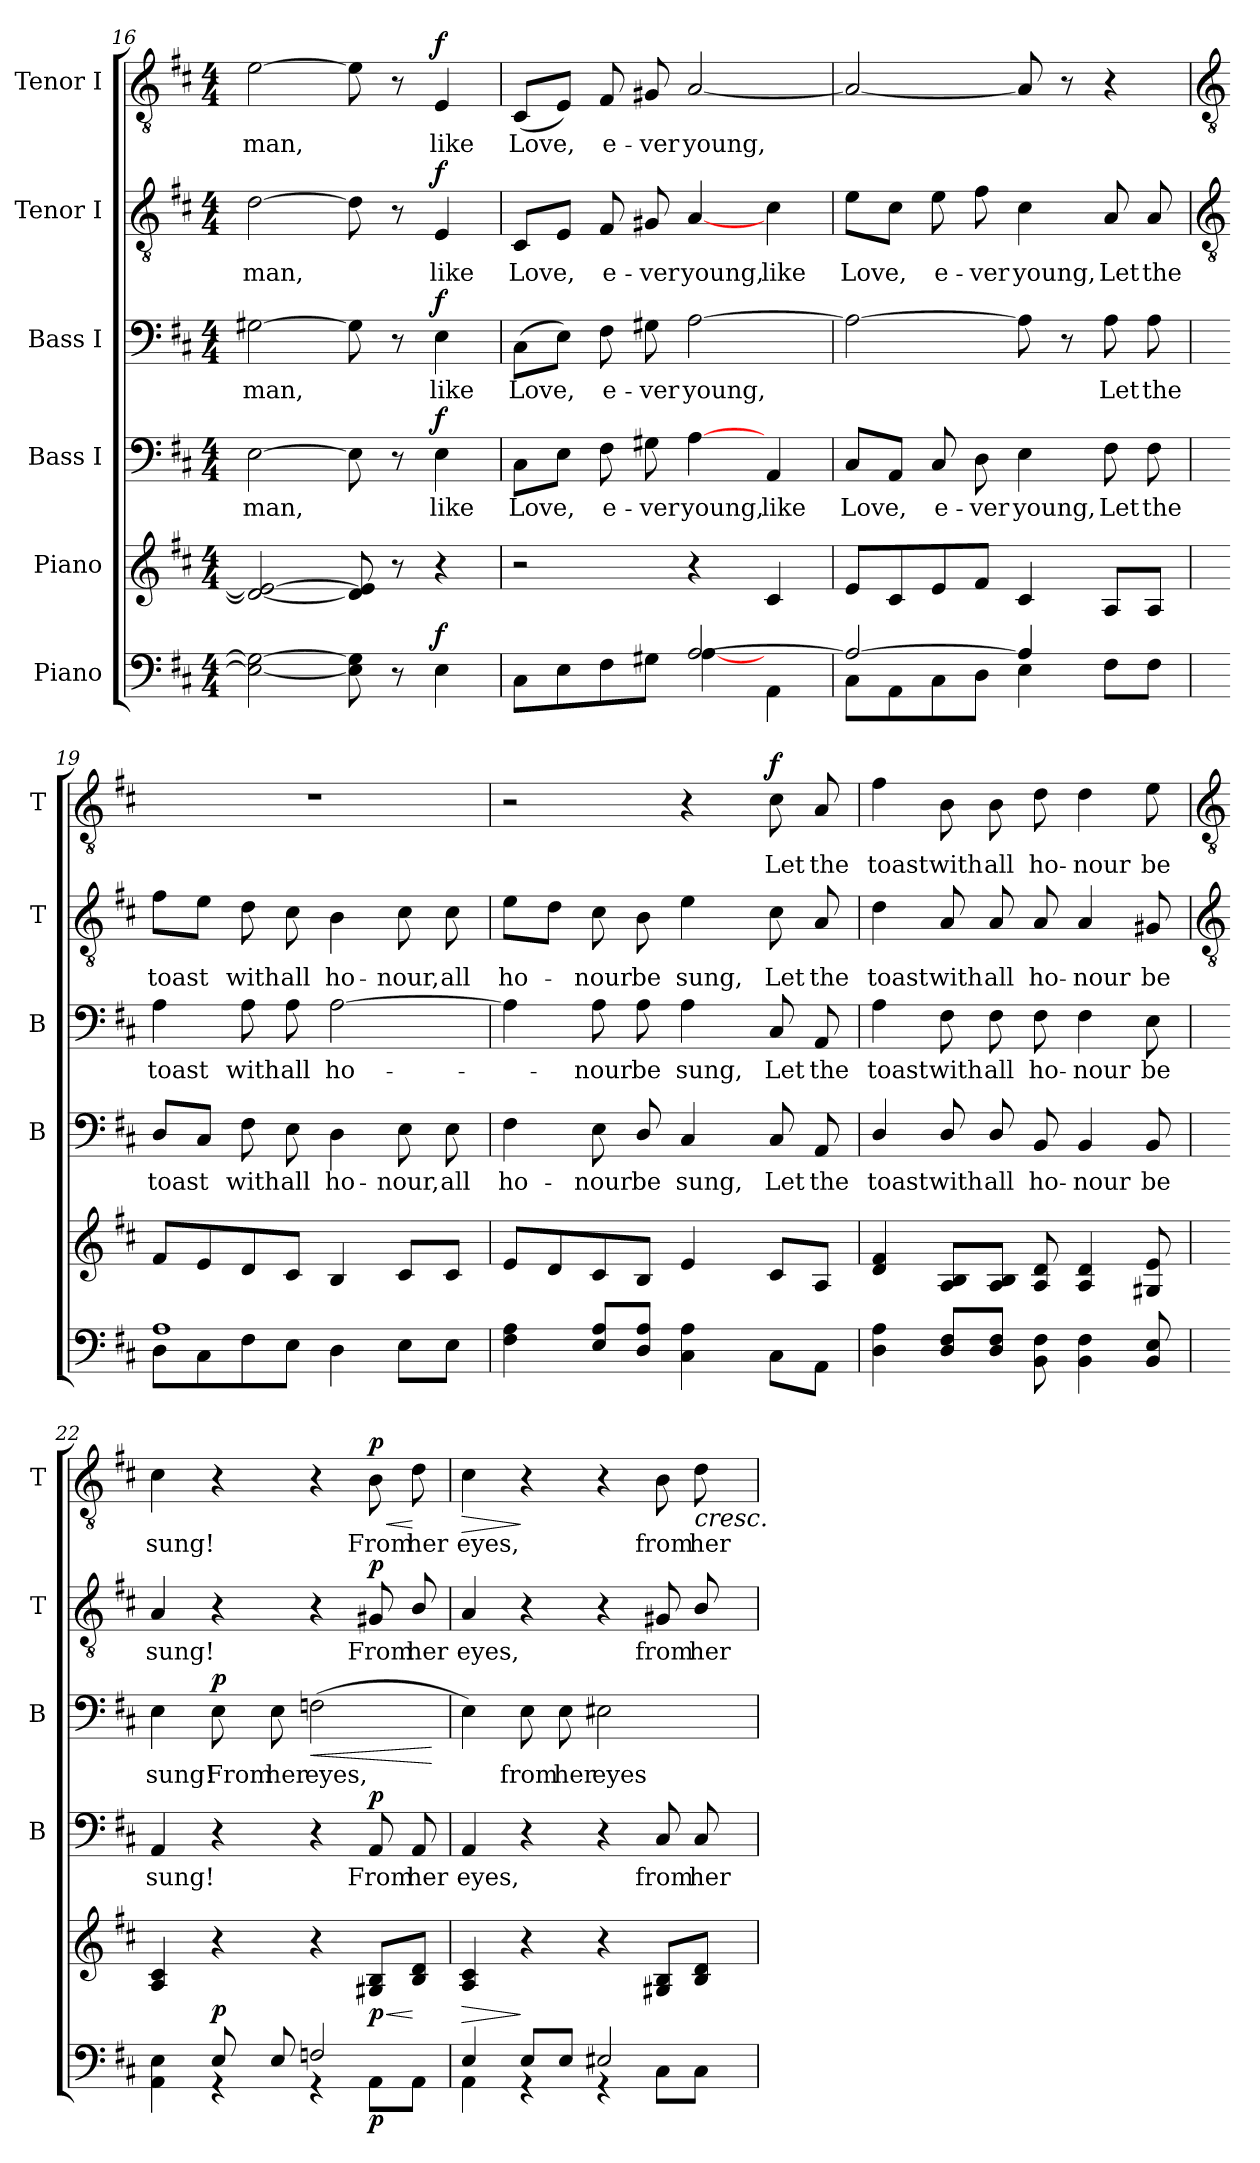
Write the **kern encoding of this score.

**kern	**dynam	**kern	**dynam	**kern	**text	**dynam	**kern	**text	**dynam	**kern	**text	**dynam	**kern	**text	**dynam
*part6	*part6	*part5	*part5	*part4	*part4	*part4	*part3	*part3	*part3	*part2	*part2	*part2	*part1	*part1	*part1
*staff6	*staff6	*staff5	*staff5	*staff4	*staff4	*staff4	*staff3	*staff3	*staff3	*staff2	*staff2	*staff2	*staff1	*staff1	*staff1
*I"Piano	*	*I"Piano	*	*I"Bass I	*	*	*I"Bass I	*	*	*I"Tenor I	*	*	*I"Tenor I	*	*
*	*	*	*	*I'B	*	*	*I'B	*	*	*I'T	*	*	*I'T	*	*
*clefF4	*	*clefG2	*	*clefF4	*	*	*clefF4	*	*	*clefGv2	*	*	*clefGv2	*	*
*k[f#c#]	*	*k[f#c#]	*	*k[f#c#]	*	*	*k[f#c#]	*	*	*k[f#c#]	*	*	*k[f#c#]	*	*
*D:	*	*D:	*	*D:	*	*	*D:	*	*	*D:	*	*	*D:	*	*
*M4/4	*	*M4/4	*	*M4/4	*	*	*M4/4	*	*	*M4/4	*	*	*M4/4	*	*
=16	=16	=16	=16	=16	=16	=16	=16	=16	=16	=16	=16	=16	=16	=16	=16
*^	*	*	*	*	*	*	*	*	*	*	*	*	*	*	*
!	!	!	!	!	!	!LO:LY:b	!	!	!LO:LY:b	!	!	!LO:LY:b	!	!	!LO:LY:b	!
2ryy	2E\_ 2G#\_	.	2d_ 2e_	.	[2E	man,	.	[2G#X	-man,	.	[2d	man,	.	[2e	-man,	.
8ryy	8E\] 8G#\]	.	8d] 8e]	.	8E]	.	.	8G#]	.	.	8d]	.	.	8e]	.	.
4.ryy	8r	.	8r	.	8r	.	.	8r	.	.	8r	.	.	8r	.	.
!	!	!LO:DY:a	!	!	!	!LO:LY:b	!LO:DY:b	!	!LO:LY:b	!LO:DY:b	!	!LO:LY:b	!LO:DY:b	!	!LO:LY:b	!LO:DY:b
.	4E\	f	4r	.	4E	like	f	4E	like	f	4E	like	f	4E	like	f
=17	=17	=17	=17	=17	=17	=17	=17	=17	=17	=17	=17	=17	=17	=17	=17	=17
!	!	!	!	!	!	!LO:LY:b	!	!	!LO:LY:b	!	!	!LO:LY:b	!	!	!LO:LY:b	!
2ryy	8C#\L	.	2r	.	8C#L	Love,	.	(>8C#L	Love,	.	8C#L	Love,	.	(<8C#L	Love,	.
.	8E\	.	.	.	8EJ	.	.	8EJ)	.	.	8EJ	.	.	8EJ)	.	.
!	!	!	!	!	!	!LO:LY:b	!	!	!LO:LY:b	!	!	!LO:LY:b	!	!	!LO:LY:b	!
.	8F#\	.	.	.	8F#	e-	.	8F#	e-	.	8F#	e-	.	8F#	e-	.
!	!	!	!	!	!	!LO:LY:b	!	!	!LO:LY:b	!	!	!LO:LY:b	!	!	!LO:LY:b	!
.	8G#X\J	.	.	.	8G#X	-ver	.	8G#X	-ver	.	8G#X	-ver	.	8G#X	-ver	.
!	!	!	!	!	!	!LO:LY:b	!	!	!LO:LY:b	!	!	!LO:LY:b	!	!	!LO:LY:b	!
[2A/	[4A\	.	4r	.	[4A	young,	.	[2A	young,	.	[4A	young,	.	[2A	young,	.
!	!	!	!	!	!	!LO:LY:b	!	!	!	!	!	!LO:LY:b	!	!	!	!
.	4AA\	.	4c#	.	4AA	like	.	.	.	.	4c#	like	.	.	.	.
=18	=18	=18	=18	=18	=18	=18	=18	=18	=18	=18	=18	=18	=18	=18	=18	=18
!	!	!	!	!	!	!LO:LY:b	!	!	!	!	!	!LO:LY:b	!	!	!	!
2A/_	8C#\L	.	8eL	.	8C#L	Love,	.	2A_	.	.	8eL	Love,	.	2A_	.	.
.	8AA\	.	8c#	.	8AAJ	.	.	.	.	.	8c#J	.	.	.	.	.
!	!	!	!	!	!	!LO:LY:b	!	!	!	!	!	!LO:LY:b	!	!	!	!
.	8C#\	.	8e	.	8C#	e-	.	.	.	.	8e	e-	.	.	.	.
!	!	!	!	!	!	!LO:LY:b	!	!	!	!	!	!LO:LY:b	!	!	!	!
.	8D\J	.	8f#J	.	8D\	-ver	.	.	.	.	8f#	-ver	.	.	.	.
!	!	!	!	!	!	!LO:LY:b	!	!	!	!	!	!LO:LY:b	!	!	!	!
4A/]	4E\	.	4c#	.	4E	young,	.	8A]	.	.	4c#	young,	.	8A]	.	.
.	.	.	.	.	.	.	.	8r	.	.	.	.	.	8r	.	.
!	!	!	!	!	!	!LO:LY:b	!	!	!LO:LY:b	!	!	!LO:LY:b	!	!	!	!
4ryy	8F#\L	.	8AL	.	8F#	Let	.	8A	Let	.	8A	Let	.	4r	.	.
!	!	!	!	!	!	!LO:LY:b	!	!	!LO:LY:b	!	!	!LO:LY:b	!	!	!	!
.	8F#\J	.	8AJ	.	8F#	the	.	8A	the	.	8A	the	.	.	.	.
!!LO:LB:g=z
=19	=19	=19	=19	=19	=19	=19	=19	=19	=19	=19	=19	=19	=19	=19	=19	=19
*	*	*	*	*	*	*	*	*	*	*	*clefGv2	*	*	*clefGv2	*	*
!	!	!	!	!	!	!LO:LY:b	!	!	!LO:LY:b	!	!	!LO:LY:b	!	!	!	!
1A	8D\L	.	8f#L	.	8DL	toast	.	4A	toast	.	8f#L	toast	.	1r	.	.
.	8C#\	.	8e	.	8C#J	.	.	.	.	.	8eJ	.	.	.	.	.
!	!	!	!	!	!	!LO:LY:b	!	!	!LO:LY:b	!	!	!LO:LY:b	!	!	!	!
.	8F#\	.	8d	.	8F#	with	.	8A	with	.	8d	with	.	.	.	.
!	!	!	!	!	!	!LO:LY:b	!	!	!LO:LY:b	!	!	!LO:LY:b	!	!	!	!
.	8E\J	.	8c#J	.	8E	all	.	8A	all	.	8c#	all	.	.	.	.
!	!	!	!	!	!	!LO:LY:b	!	!	!LO:LY:b	!	!	!LO:LY:b	!	!	!	!
.	4D\	.	4B	.	4D	ho-	.	[2A	ho-	.	4B	ho-	.	.	.	.
!	!	!	!	!	!	!LO:LY:b	!	!	!	!	!	!LO:LY:b	!	!	!	!
.	8E\L	.	8c#L	.	8E	-nour,	.	.	.	.	8c#	-nour,	.	.	.	.
!	!	!	!	!	!	!LO:LY:b	!	!	!	!	!	!LO:LY:b	!	!	!	!
.	8E\J	.	8c#J	.	8E	all	.	.	.	.	8c#	all	.	.	.	.
=20	=20	=20	=20	=20	=20	=20	=20	=20	=20	=20	=20	=20	=20	=20	=20	=20
!	!	!	!	!	!	!LO:LY:b	!	!	!	!	!	!LO:LY:b	!	!	!	!
2ryy	4F#\ 4A\	.	8eL	.	4F#	ho-	.	4A]	.	.	8eL	ho-	.	2r	.	.
.	.	.	8d	.	.	.	.	.	.	.	8dJ	.	.	.	.	.
!	!	!	!	!	!	!LO:LY:b	!	!	!LO:LY:b	!	!	!LO:LY:b	!	!	!	!
.	8E\ 8A\L	.	8c#	.	8E	-nour	.	8A	nour	.	8c#	nour	.	.	.	.
!	!	!	!	!	!	!LO:LY:b	!	!	!LO:LY:b	!	!	!LO:LY:b	!	!	!	!
.	8D/ 8A/J	.	8BJ	.	8D/	be	.	8A	be	.	8B	be	.	.	.	.
!	!	!	!	!	!	!LO:LY:b	!	!	!LO:LY:b	!	!	!LO:LY:b	!	!	!	!
8ryy	4C#\ 4A\	.	4e	.	4C#	sung,	.	4A	sung,	.	4e	sung,	.	4r	.	.
4.ryy	.	.	.	.	.	.	.	.	.	.	.	.	.	.	.	.
!	!	!	!	!	!	!LO:LY:b	!	!	!LO:LY:b	!	!	!LO:LY:b	!	!	!LO:LY:b	!LO:DY:b
.	8C#\L	.	8c#L	.	8C#	Let	.	8C#	Let	.	8c#	Let	.	8c#	Let	f
!	!	!	!	!	!	!LO:LY:b	!	!	!LO:LY:b	!	!	!LO:LY:b	!	!	!LO:LY:b	!
.	8AA\J	.	8AJ	.	8AA	the	.	8AA	the	.	8A	the	.	8A	the	.
=21	=21	=21	=21	=21	=21	=21	=21	=21	=21	=21	=21	=21	=21	=21	=21	=21
!	!	!	!	!	!	!LO:LY:b	!	!	!LO:LY:b	!	!	!LO:LY:b	!	!	!LO:LY:b	!
2ryy	4D\ 4A\	.	4d 4f#	.	4D/	toast	.	4A	toast	.	4d	toast	.	4f#	toast	.
!	!	!	!	!	!	!LO:LY:b	!	!	!LO:LY:b	!	!	!LO:LY:b	!	!	!LO:LY:b	!
.	8D\ 8F#\L	.	8A 8BL	.	8D/	with	.	8F#	with	.	8A	with	.	8B	with	.
!	!	!	!	!	!	!LO:LY:b	!	!	!LO:LY:b	!	!	!LO:LY:b	!	!	!LO:LY:b	!
.	8D/ 8F#/J	.	8A 8BJ	.	8D/	all	.	8F#	all	.	8A	all	.	8B	all	.
!	!	!	!	!	!	!LO:LY:b	!	!	!LO:LY:b	!	!	!LO:LY:b	!	!	!LO:LY:b	!
8ryy	8BB\ 8F#\	.	8A 8d	.	8BB	ho-	.	8F#	ho-	.	8A	ho-	.	8d	ho-	.
!	!	!	!	!	!	!LO:LY:b	!	!	!LO:LY:b	!	!	!LO:LY:b	!	!	!LO:LY:b	!
4.ryy	4BB\ 4F#\	.	4A 4d	.	4BB	-nour	.	4F#	-nour	.	4A	-nour	.	4d	-nour	.
!	!	!	!	!	!	!LO:LY:b	!	!	!LO:LY:b	!	!	!LO:LY:b	!	!	!LO:LY:b	!
.	8BB/ 8E/	.	8G#X 8e	.	8BB	be	.	8E	be	.	8G#X	be	.	8e	be	.
!!LO:LB:g=z
=22	=22	=22	=22	=22	=22	=22	=22	=22	=22	=22	=22	=22	=22	=22	=22	=22
*	*	*	*	*	*	*	*	*	*	*	*clefGv2	*	*	*clefGv2	*	*
!	!	!	!	!	!	!LO:LY:b	!	!	!LO:LY:b	!	!	!LO:LY:b	!	!	!LO:LY:b	!
4ryy	4AA\ 4E\	.	4A 4c#	.	4AA	sung!	.	4E	sung!	.	4A	sung!	.	4c#	sung!	.
!	!	!LO:DY:a	!	!	!	!	!	!	!LO:LY:b	!LO:DY:b	!	!	!	!	!	!
8E/	4r	p	4r	.	4r	.	.	8E	From	p	4r	.	.	4r	.	.
!	!	!	!	!	!	!	!	!	!LO:LY:b	!	!	!	!	!	!	!
8E/	.	.	.	.	.	.	.	8E	her	.	.	.	.	.	.	.
!	!	!	!	!	!	!	!	!	!LO:LY:b	!LO:HP:b	!	!	!	!	!	!
2Fn/	4r	.	4r	.	4r	.	.	(>2Fn	eyes,	<	4r	.	.	4r	.	.
!	!	!LO:DY:b	!	!LO:HP:b	!	!LO:LY:b	!	!	!	!	!	!LO:LY:b	!	!	!LO:LY:b	!LO:HP:b
!	!	!	!	!LO:DY:n=1:b	!	!	!LO:DY:b	!	!	!	!	!	!LO:DY:b	!	!	!LO:DY:n=1:b
.	8AA\L	p	8G#X 8BL	< p	8AA	From	p	.	.	.	8G#X	From	p	8B	From	< p
!	!	!	!	!	!	!LO:LY:b	!	!	!	!	!	!LO:LY:b	!	!	!LO:LY:b	!
.	8AA\J	.	8B/ 8d/J	[	8AA	her	.	.	.	.	8B/	her	.	8d	her	[
*v	*v	*	*	*	*	*	*	*	*	*	*	*	*	*	*	*
.	.	.	.	.	.	.	.	.	[	.	.	.	.	.	.
=23	=23	=23	=23	=23	=23	=23	=23	=23	=23	=23	=23	=23	=23	=23	=23
*^	*	*	*	*	*	*	*	*	*	*	*	*	*	*	*
!	!	!	!	!LO:HP:b	!	!LO:LY:b	!	!	!	!	!	!LO:LY:b	!	!	!LO:LY:b	!LO:HP:b
4E/	4AA\	.	4A 4c#	>	4AA	eyes,	.	4E)	.	.	4A	eyes,	.	4c#	eyes,	>
!	!	!	!	!	!	!	!	!	!LO:LY:b	!	!	!	!	!	!	!
8E/L	4r	.	4r	]	4r	.	.	8E	from	.	4r	.	.	4r	.	[ ]
!	!	!	!	!	!	!	!	!	!LO:LY:b	!	!	!	!	!	!	!
8E/J	.	.	.	.	.	.	.	8E	her	.	.	.	.	.	.	.
!	!	!	!	!	!	!	!	!	!LO:LY:b	!	!	!	!	!	!	!
2E#X/	4r	.	4r	.	4r	.	.	2E#X	eyes	.	4r	.	.	4r	.	.
!	!	!	!	!	!	!LO:LY:b	!	!	!	!	!	!LO:LY:b	!	!	!LO:LY:b	!
.	8C#\L	.	8G#X 8BL	.	8C#	from	.	.	.	.	8G#X/	from	.	8B	from	.
!	!	!	!	!	!	!LO:LY:b	!	!	!	!	!	!LO:LY:b	!	!	!LO:LY:b	!LO:HP:b
.	8C#\J	.	8B 8dJ	.	8C#	her	.	.	.	.	8B/	her	.	8d	her	<
*v	*v	*	*	*	*	*	*	*	*	*	*	*	*	*	*	*
=	=	=	=	=	=	=	=	=	=	=	=	=	=	=	=
*-	*-	*-	*-	*-	*-	*-	*-	*-	*-	*-	*-	*-	*-	*-	*-
